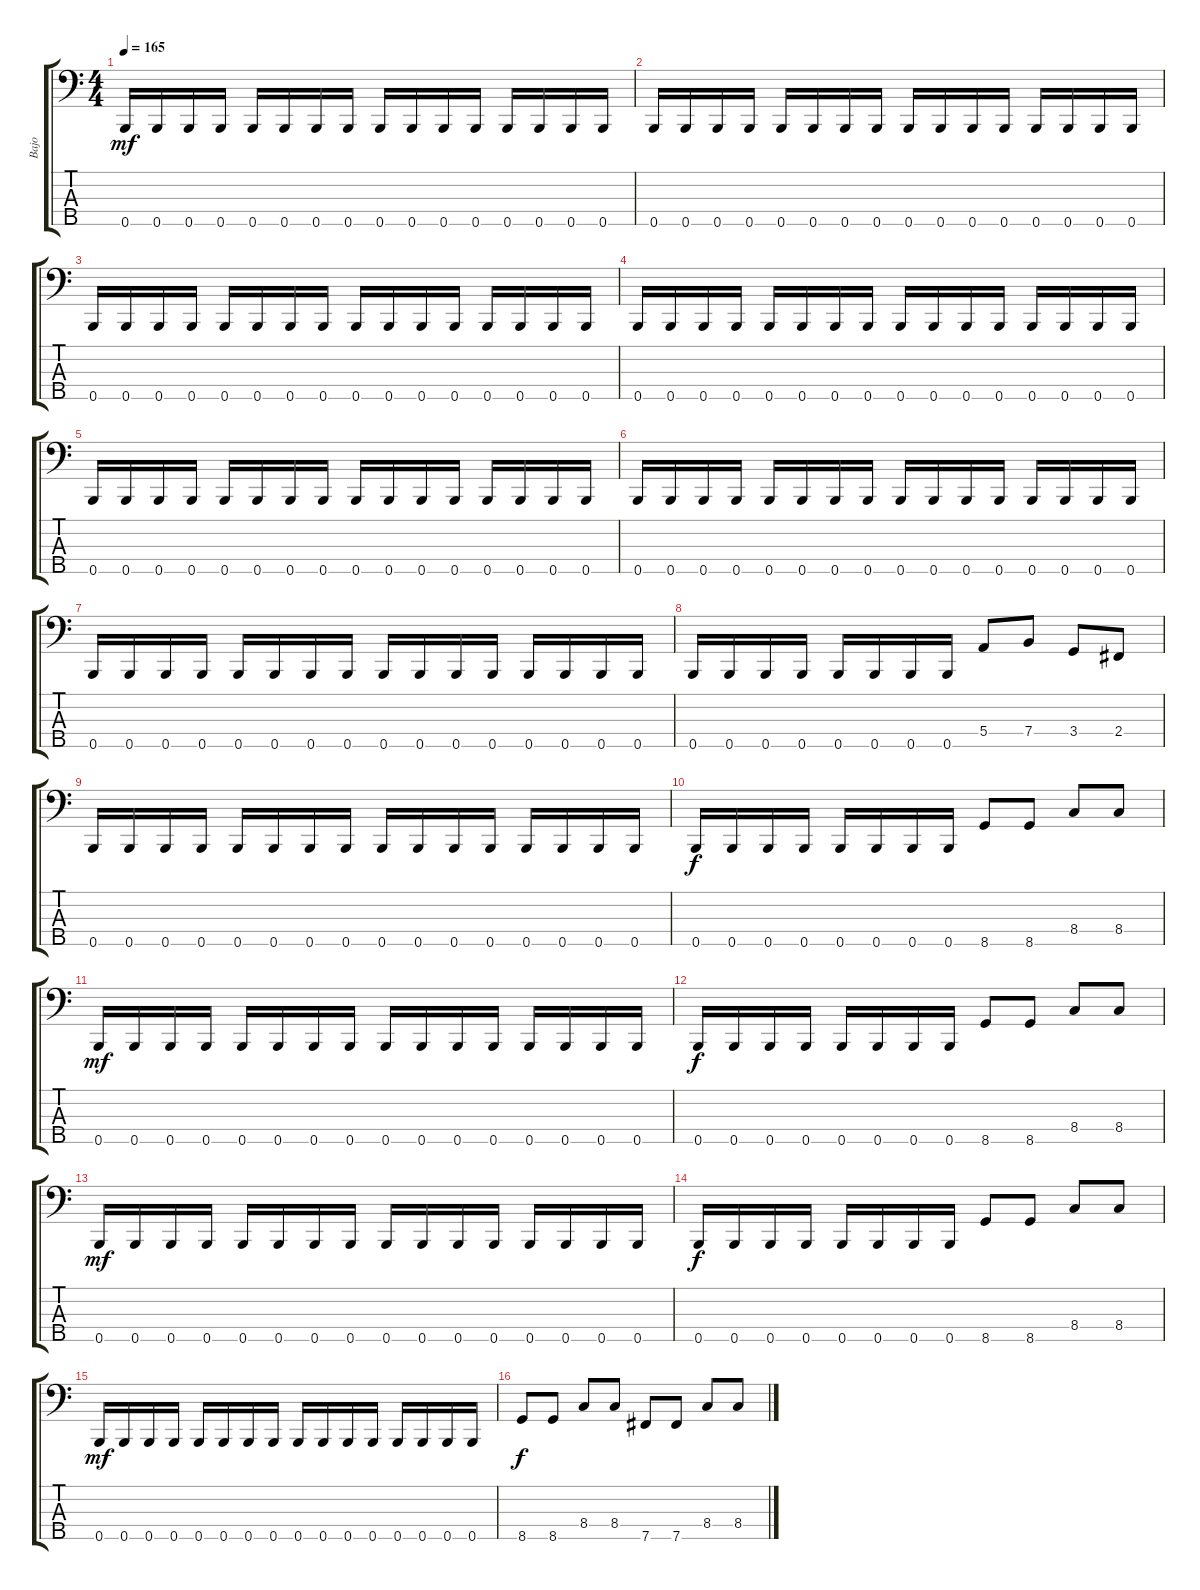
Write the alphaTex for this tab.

\track ("Bajo" "Bajo") {instrument electricbasspick}
\staff {score tabs}
\tuning (G2 D2 A1 E1 B0) {hide}
\ts (4 4)
\tempo 165
\clef f4
\ks c
0.5.16{dy mf} 0.5.16 0.5.16 0.5.16 0.5.16 0.5.16 0.5.16 0.5.16 0.5.16 0.5.16 0.5.16 0.5.16 0.5.16 0.5.16 0.5.16 0.5.16 |
0.5.16 0.5.16 0.5.16 0.5.16 0.5.16 0.5.16 0.5.16 0.5.16 0.5.16 0.5.16 0.5.16 0.5.16 0.5.16 0.5.16 0.5.16 0.5.16 |
0.5.16 0.5.16 0.5.16 0.5.16 0.5.16 0.5.16 0.5.16 0.5.16 0.5.16 0.5.16 0.5.16 0.5.16 0.5.16 0.5.16 0.5.16 0.5.16 |
0.5.16 0.5.16 0.5.16 0.5.16 0.5.16 0.5.16 0.5.16 0.5.16 0.5.16 0.5.16 0.5.16 0.5.16 0.5.16 0.5.16 0.5.16 0.5.16 |
0.5.16 0.5.16 0.5.16 0.5.16 0.5.16 0.5.16 0.5.16 0.5.16 0.5.16 0.5.16 0.5.16 0.5.16 0.5.16 0.5.16 0.5.16 0.5.16 |
0.5.16 0.5.16 0.5.16 0.5.16 0.5.16 0.5.16 0.5.16 0.5.16 0.5.16 0.5.16 0.5.16 0.5.16 0.5.16 0.5.16 0.5.16 0.5.16 |
0.5.16 0.5.16 0.5.16 0.5.16 0.5.16 0.5.16 0.5.16 0.5.16 0.5.16 0.5.16 0.5.16 0.5.16 0.5.16 0.5.16 0.5.16 0.5.16 |
0.5.16 0.5.16 0.5.16 0.5.16 0.5.16 0.5.16 0.5.16 0.5.16 5.4.8 7.4.8 3.4.8 2.4.8 |
0.5.16 0.5.16 0.5.16 0.5.16 0.5.16 0.5.16 0.5.16 0.5.16 0.5.16 0.5.16 0.5.16 0.5.16 0.5.16 0.5.16 0.5.16 0.5.16 |
0.5.16{dy f} 0.5.16 0.5.16 0.5.16 0.5.16 0.5.16 0.5.16 0.5.16 8.5.8 8.5.8 8.4.8 8.4.8 |
0.5.16{dy mf} 0.5.16 0.5.16 0.5.16 0.5.16 0.5.16 0.5.16 0.5.16 0.5.16 0.5.16 0.5.16 0.5.16 0.5.16 0.5.16 0.5.16 0.5.16 |
0.5.16{dy f} 0.5.16 0.5.16 0.5.16 0.5.16 0.5.16 0.5.16 0.5.16 8.5.8 8.5.8 8.4.8 8.4.8 |
0.5.16{dy mf} 0.5.16 0.5.16 0.5.16 0.5.16 0.5.16 0.5.16 0.5.16 0.5.16 0.5.16 0.5.16 0.5.16 0.5.16 0.5.16 0.5.16 0.5.16 |
0.5.16{dy f} 0.5.16 0.5.16 0.5.16 0.5.16 0.5.16 0.5.16 0.5.16 8.5.8 8.5.8 8.4.8 8.4.8 |
0.5.16{dy mf} 0.5.16 0.5.16 0.5.16 0.5.16 0.5.16 0.5.16 0.5.16 0.5.16 0.5.16 0.5.16 0.5.16 0.5.16 0.5.16 0.5.16 0.5.16 |
8.5.8{dy f} 8.5.8 8.4.8 8.4.8 7.5.8 7.5.8 8.4.8 8.4.8
